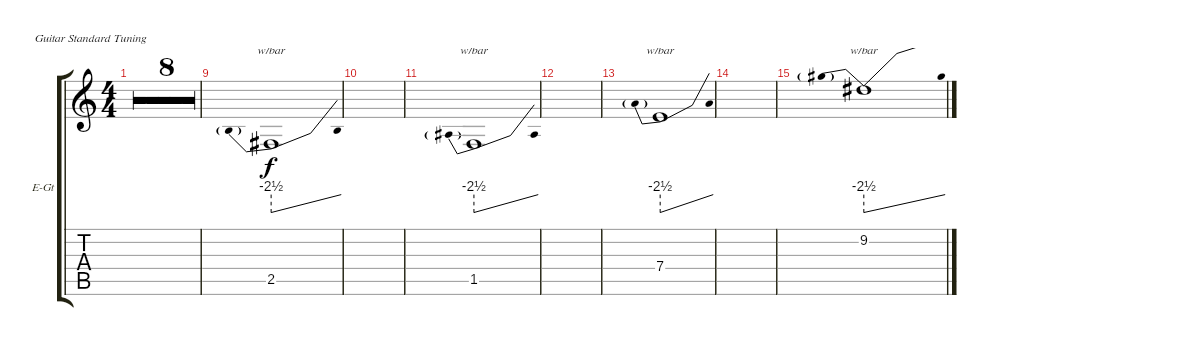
\bracketExtendMode groupsimilarinstruments
\firstSystemTrackNameOrientation horizontal
\otherSystemsTrackNameOrientation horizontal
\track ("Slide" "E-Gt") {multiBarRest instrument distortionguitar}
\staff {score tabs}
\tuning (E4 B3 G3 D3 A2 E2)
\ts (4 4)
\tempo 100
\clef g2
\ks c
|
|
|
|
|
|
|
|
2.5.1{tbe (predivedive default 0 -10 9 0)} |
|
1.5.1{tbe (predivedive default 0 -10 10.2 0)} |
|
7.4.1{tbe (predivedive default 0 -10 10.2 0)} |
|
9.2.1{tbe (predivedive default 0 -10 11.4 0)}
